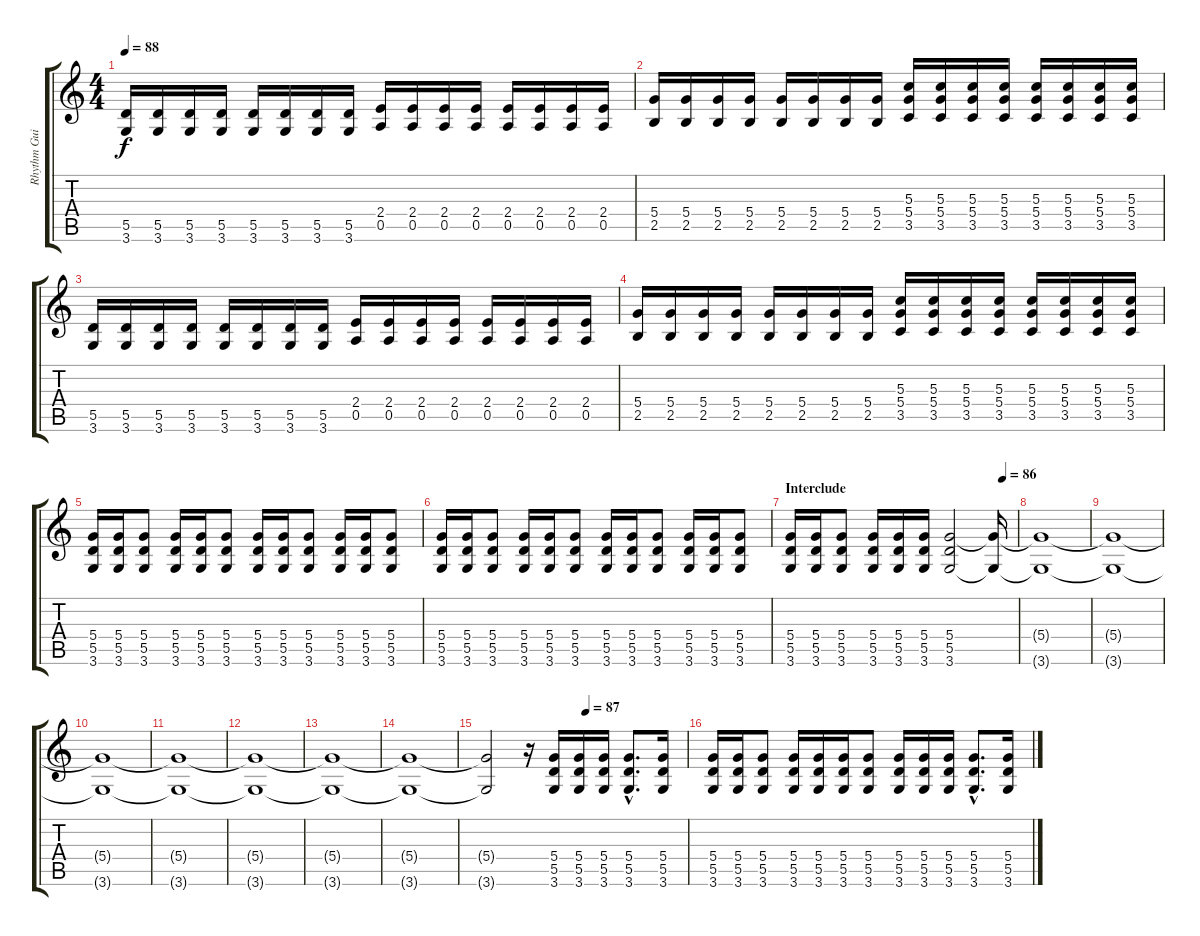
\track ("Rhythm Guitar" "Rhythm Gui") {instrument overdrivenguitar}
\staff {score tabs}
\tuning (E4 B3 G3 D3 A2 E2) {hide}
\ts (4 4)
\tempo 88
\clef g2
\ks c
(5.5 3.6).16{dy f} (5.5 3.6).16 (5.5 3.6).16 (5.5 3.6).16 (5.5 3.6).16 (5.5 3.6).16 (5.5 3.6).16 (5.5 3.6).16 (2.4 0.5).16 (2.4 0.5).16 (2.4 0.5).16 (2.4 0.5).16 (2.4 0.5).16 (2.4 0.5).16 (2.4 0.5).16 (2.4 0.5).16 |
(5.4 2.5).16 (5.4 2.5).16 (5.4 2.5).16 (5.4 2.5).16 (5.4 2.5).16 (5.4 2.5).16 (5.4 2.5).16 (5.4 2.5).16 (5.3 5.4 3.5).16 (5.3 5.4 3.5).16 (5.3 5.4 3.5).16 (5.3 5.4 3.5).16 (5.3 5.4 3.5).16 (5.3 5.4 3.5).16 (5.3 5.4 3.5).16 (5.3 5.4 3.5).16 |
(5.5 3.6).16 (5.5 3.6).16 (5.5 3.6).16 (5.5 3.6).16 (5.5 3.6).16 (5.5 3.6).16 (5.5 3.6).16 (5.5 3.6).16 (2.4 0.5).16 (2.4 0.5).16 (2.4 0.5).16 (2.4 0.5).16 (2.4 0.5).16 (2.4 0.5).16 (2.4 0.5).16 (2.4 0.5).16 |
(5.4 2.5).16 (5.4 2.5).16 (5.4 2.5).16 (5.4 2.5).16 (5.4 2.5).16 (5.4 2.5).16 (5.4 2.5).16 (5.4 2.5).16 (5.3 5.4 3.5).16 (5.3 5.4 3.5).16 (5.3 5.4 3.5).16 (5.3 5.4 3.5).16 (5.3 5.4 3.5).16 (5.3 5.4 3.5).16 (5.3 5.4 3.5).16 (5.3 5.4 3.5).16 |
(5.4 5.5 3.6).16 (5.4 5.5 3.6).16 (5.4 5.5 3.6).8 (5.4 5.5 3.6).16 (5.4 5.5 3.6).16 (5.4 5.5 3.6).8 (5.4 5.5 3.6).16 (5.4 5.5 3.6).16 (5.4 5.5 3.6).8 (5.4 5.5 3.6).16 (5.4 5.5 3.6).16 (5.4 5.5 3.6).8 |
(5.4 5.5 3.6).16 (5.4 5.5 3.6).16 (5.4 5.5 3.6).8 (5.4 5.5 3.6).16 (5.4 5.5 3.6).16 (5.4 5.5 3.6).8 (5.4 5.5 3.6).16 (5.4 5.5 3.6).16 (5.4 5.5 3.6).8 (5.4 5.5 3.6).16 (5.4 5.5 3.6).16 (5.4 5.5 3.6).8 |
\section ("" "Interclude")
\tempo (86 0.9375)
(5.4 5.5 3.6).16 (5.4 5.5 3.6).16 (5.4 5.5 3.6).8 (5.4 5.5 3.6).16 (5.4 5.5 3.6).16 (5.4 5.5 3.6).16 (5.4 5.5 3.6).2 (5.4{t} 3.6{t}).16 |
(5.4{t} 3.6{t}).1 |
(5.4{t} 3.6{t}).1 |
(5.4{t} 3.6{t}).1 |
(5.4{t} 3.6{t}).1 |
(5.4{t} 3.6{t}).1 |
(5.4{t} 3.6{t}).1 |
(5.4{t} 3.6{t}).1 |
\tempo (87 0.5)
(5.4{t} 3.6{t}).2 r.16 (5.4 5.5 3.6).16 (5.4 5.5 3.6).16 (5.4 5.5 3.6).16 (5.4{hac} 5.5{hac} 3.6{hac}).8{d} (5.4 5.5 3.6).16 |
(5.4 5.5 3.6).16 (5.4 5.5 3.6).16 (5.4 5.5 3.6).8 (5.4 5.5 3.6).16 (5.4 5.5 3.6).16 (5.4 5.5 3.6).16 (5.4 5.5 3.6).8 (5.4 5.5 3.6).16 (5.4 5.5 3.6).16 (5.4 5.5 3.6).16 (5.4{hac} 5.5{hac} 3.6{hac}).8{d} (5.4 5.5 3.6).16
